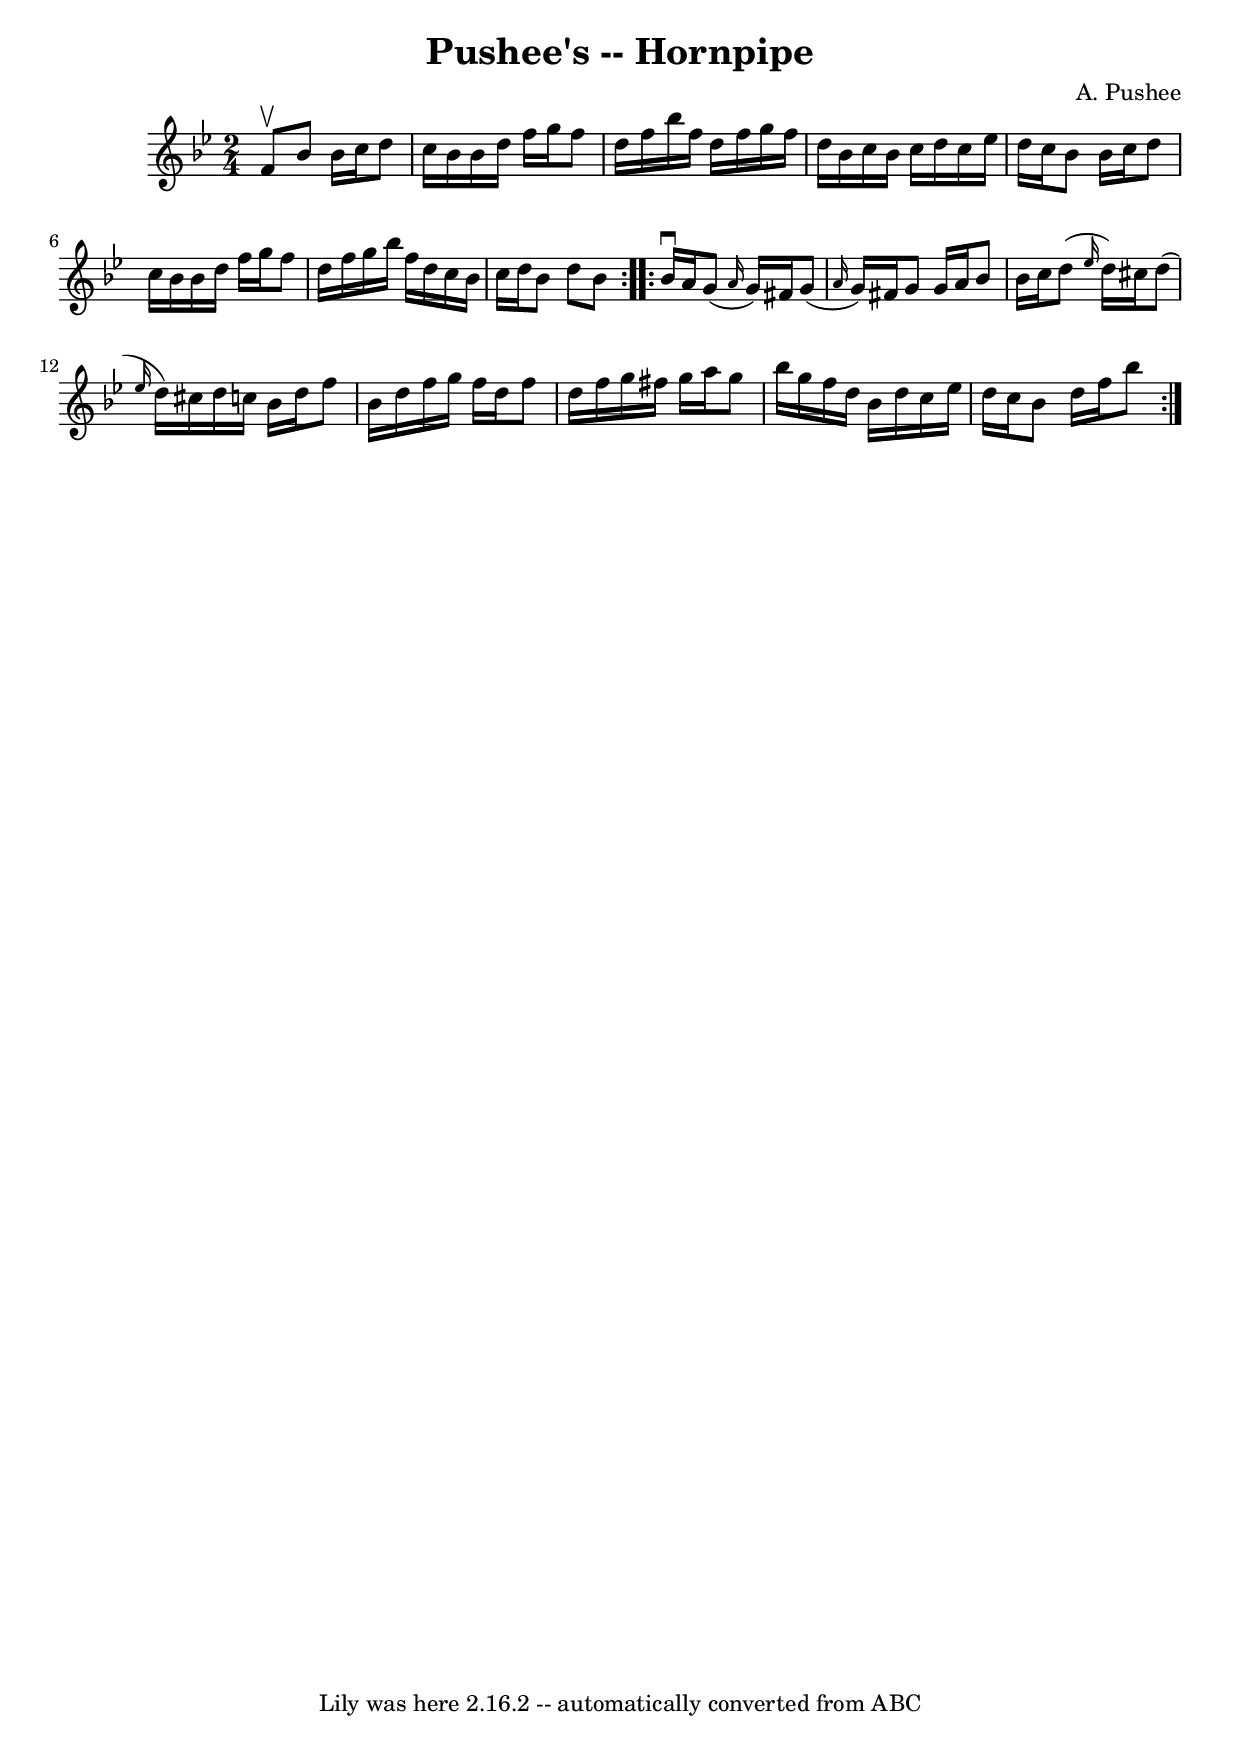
\version "2.16.2"
\include "Mammoth.ily"
\header {
	%% book = "Cole's 1000 Fiddle Tunes"
	composer = "A. Pushee"
	crossRefNumber = "1"
	footnotes = ""
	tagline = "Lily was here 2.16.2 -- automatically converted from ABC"
	title = "Pushee's -- Hornpipe"
}
voicedefault =  {


\repeat volta 2 {
\time 2/4 
\key bes \major f'8^\upbow |
 bes'8 bes'16 c''16    
d''8 c''16 bes'16  |
 bes'16 d''16 f''16 g''16 f''8   
 d''16 f''16  |
 bes''16 f''16 d''16 f''16 g''16    
f''16 d''16 bes'16  |
 c''16 bes'16 c''16 d''16 c''16 
 ees''16 d''16 c''16  |
 bes'8 bes'16 c''16 d''8    
c''16 bes'16  |
 bes'16 d''16 f''16 g''16 f''8 d''16  
 f''16  |
 g''16 bes''16 f''16 d''16 c''16 bes'16    
c''16 d''16  |
 bes'8 d''8 bes'8  }     \repeat volta 2 {   
bes'16^\downbow a'16  |
 g'8 (\grace { a'16  } g'16)   
fis'16 g'8 (\grace { a'16  } g'16) fis'16  |
 g'8 g'16 
 a'16 bes'8 bes'16 c''16  |
 d''8 (\grace { ees''16  }   
d''16) cis''16 d''8 (\grace { ees''16  } d''16) cis''!16  
|
 d''16 c''!16 bes'16 d''16 f''8 bes'16 d''16  
|
 f''16 g''16 f''16 d''16 f''8 d''16 f''16  
|
 g''16 fis''16 g''16 a''16 g''8 bes''16 g''16  
|
 f''16 d''16 bes'16 d''16 c''16 ees''16 d''16    
c''16  |
 bes'8 d''16 f''16 bes''8  }   
}

\score{
    <<

	\context Staff="default"
	{
	    \voicedefault 
	}

    >>
	\layout {
	}
	\midi {}
}
